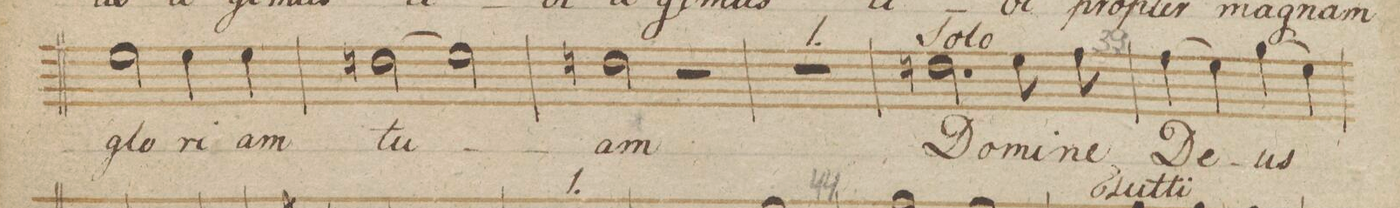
**kern	**text	**dynam
*I"Canto	*	*
*clefC1	*	*
*k[b-]	*	*
*met(c)	*	*
*M4/4	*	*
2cc\	glo-	.
4cc\	-ri-	.
4cc\	-am	.
=36	=36	=36
(>2bn\	tu-	.
2cc\)	.	.
=37	=37	=37
2bn\	-am	.
2r	.	.
=38	=38	=38
1r	.	.
=39	=39	=39
2.bn\	Do-	.
8cc\	-mi-	.
8dd\	-ne	.
=40	=40	=40
(>4dd\	De-	.
4cc\)	.	.
(>4ee\	-us	.
4cc\)	.	.
=41	=41	=41
*-	*-	*-
